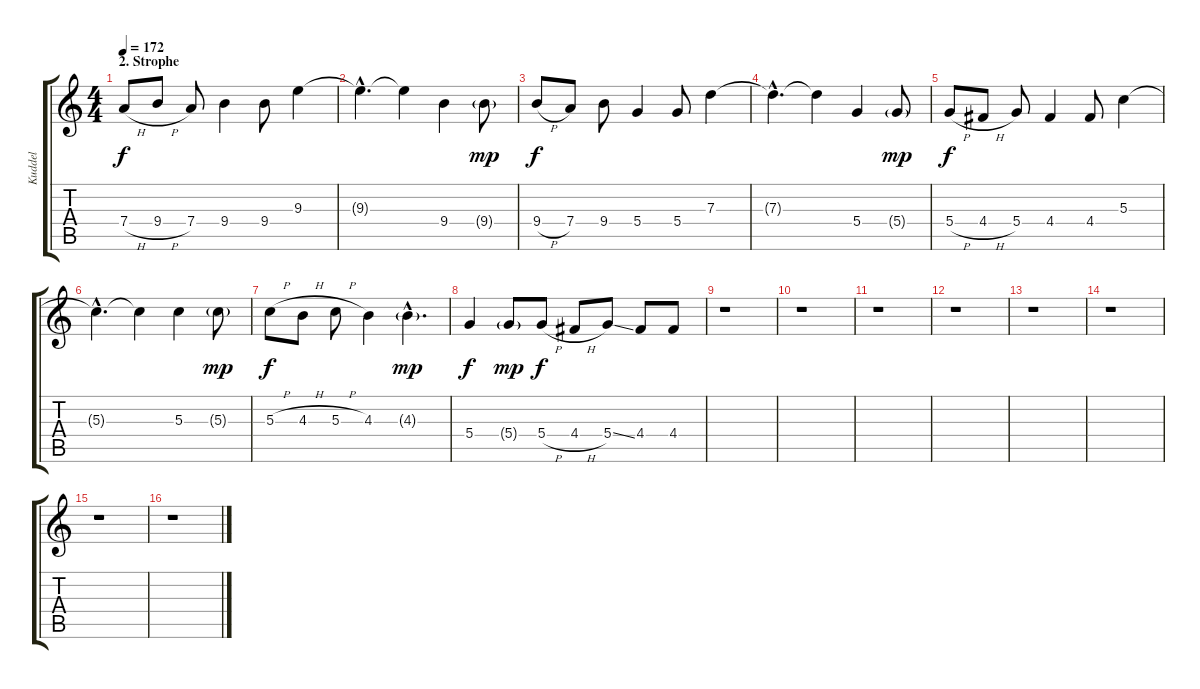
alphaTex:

\track ("Kuddel" "Kuddel") {instrument acousticguitarsteel}
\staff {score tabs}
\tuning (E4 B3 G3 D3 A2 E2) {hide}
\ts (4 4)
\section ("" "2. Strophe")
\tempo 172
\clef g2
\ks c
7.4{h}.8{dy f} 9.4{h}.8 7.4.8 9.4.4 9.4.8 9.3.4 |
9.3{hac t}.4{d} 9.3{t}.4 9.4.4 9.4{g}.8{dy mp} |
9.4{h}.8{dy f} 7.4.8 9.4.8 5.4.4 5.4.8 7.3.4 |
7.3{hac t}.4{d} 7.3{t}.4 5.4.4 5.4{g}.8{dy mp} |
5.4{h}.8{dy f} 4.4{h}.8 5.4.8 4.4.4 4.4.8 5.3.4 |
5.3{hac t}.4{d} 5.3{t}.4 5.3.4 5.3{g}.8{dy mp} |
5.3{h}.8{dy f} 4.3{h}.8 5.3{h}.8 4.3.4 4.3{g hac}.4{d dy mp} |
5.4.4{dy f} 5.4{g}.8{dy mp} 5.4{h}.8{dy f} 4.4{h}.8 5.4{ss}.8 4.4.8 4.4.8 |
r.1 |
r.1 |
r.1 |
r.1 |
r.1 |
r.1 |
r.1 |
r.1
